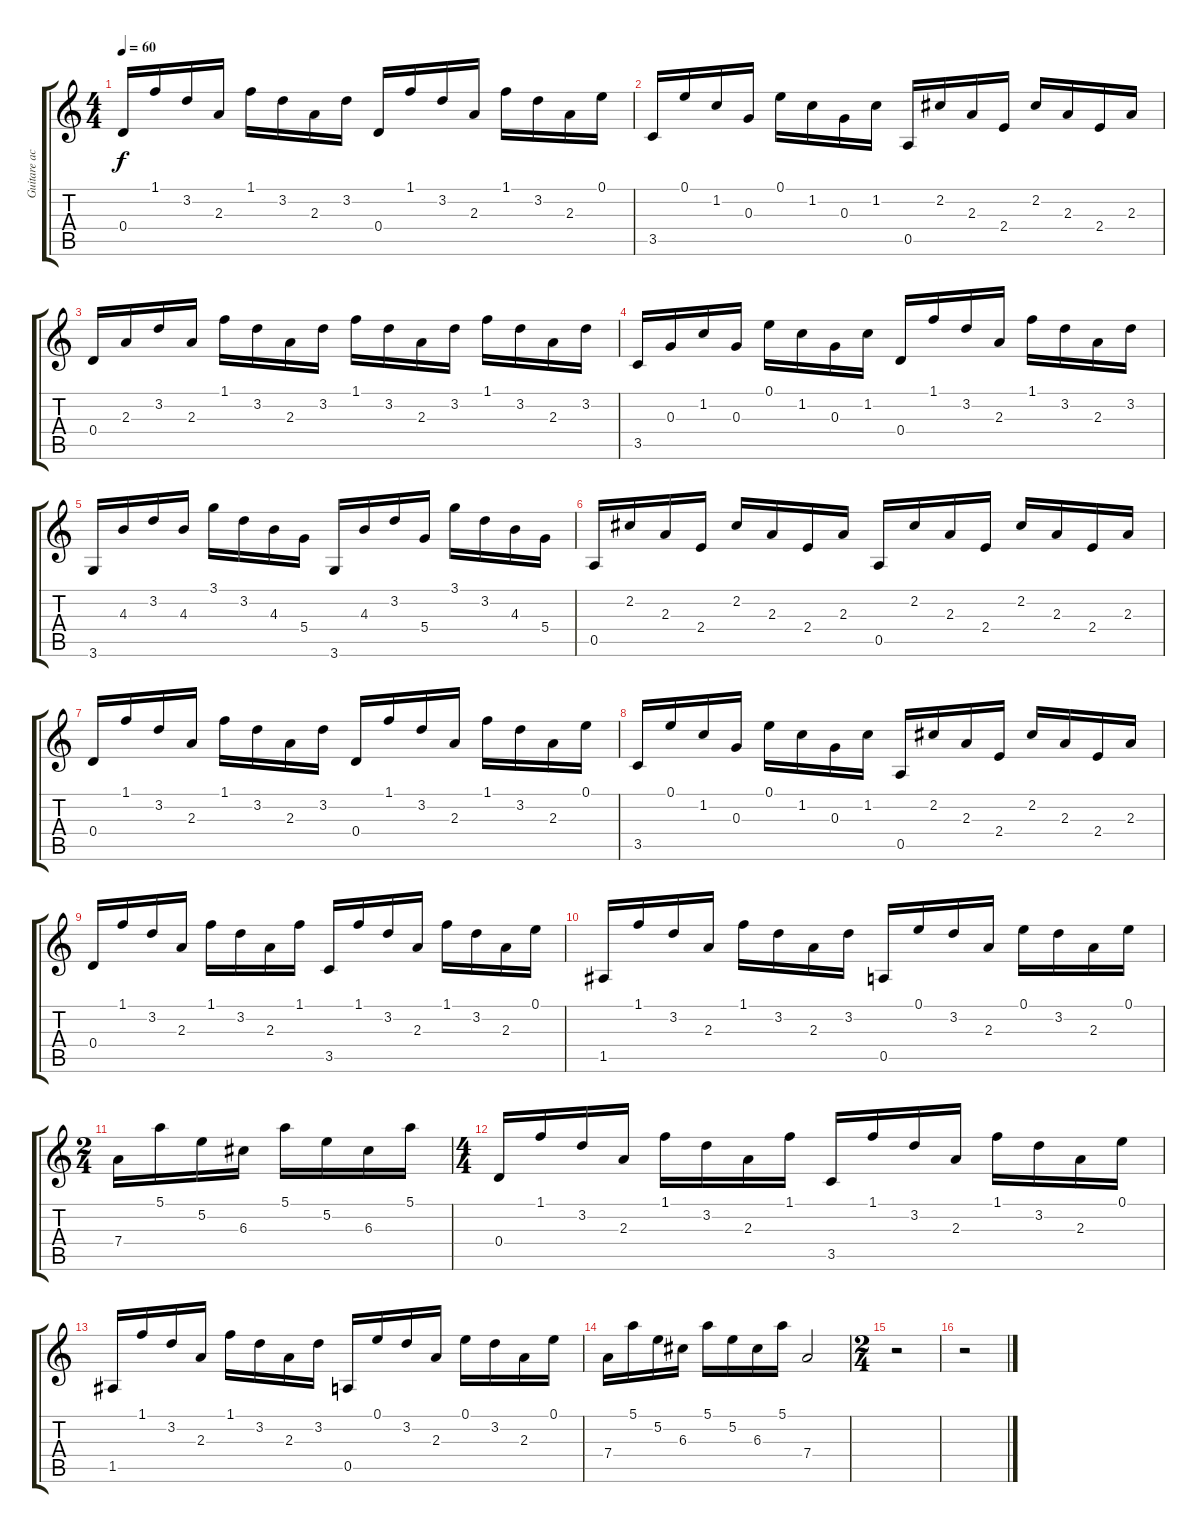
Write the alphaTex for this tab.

\track ("Guitare accoustique 1" "Guitare ac") {instrument acousticguitarsteel}
\staff {score tabs}
\tuning (E4 B3 G3 D3 A2 E2) {hide}
\ts (4 4)
\tempo 60
\clef g2
\ks c
0.4.16{dy f} 1.1.16 3.2.16 2.3.16 1.1.16 3.2.16 2.3.16 3.2.16 0.4.16 1.1.16 3.2.16 2.3.16 1.1.16 3.2.16 2.3.16 0.1.16 |
3.5.16 0.1.16 1.2.16 0.3.16 0.1.16 1.2.16 0.3.16 1.2.16 0.5.16 2.2.16 2.3.16 2.4.16 2.2.16 2.3.16 2.4.16 2.3.16 |
0.4.16 2.3.16 3.2.16 2.3.16 1.1.16 3.2.16 2.3.16 3.2.16 1.1.16 3.2.16 2.3.16 3.2.16 1.1.16 3.2.16 2.3.16 3.2.16 |
3.5.16 0.3.16 1.2.16 0.3.16 0.1.16 1.2.16 0.3.16 1.2.16 0.4.16 1.1.16 3.2.16 2.3.16 1.1.16 3.2.16 2.3.16 3.2.16 |
3.6.16 4.3.16 3.2.16 4.3.16 3.1.16 3.2.16 4.3.16 5.4.16 3.6.16 4.3.16 3.2.16 5.4.16 3.1.16 3.2.16 4.3.16 5.4.16 |
0.5.16 2.2.16 2.3.16 2.4.16 2.2.16 2.3.16 2.4.16 2.3.16 0.5.16 2.2.16 2.3.16 2.4.16 2.2.16 2.3.16 2.4.16 2.3.16 |
0.4.16 1.1.16 3.2.16 2.3.16 1.1.16 3.2.16 2.3.16 3.2.16 0.4.16 1.1.16 3.2.16 2.3.16 1.1.16 3.2.16 2.3.16 0.1.16 |
3.5.16 0.1.16 1.2.16 0.3.16 0.1.16 1.2.16 0.3.16 1.2.16 0.5.16 2.2.16 2.3.16 2.4.16 2.2.16 2.3.16 2.4.16 2.3.16 |
0.4.16 1.1.16 3.2.16 2.3.16 1.1.16 3.2.16 2.3.16 1.1.16 3.5.16 1.1.16 3.2.16 2.3.16 1.1.16 3.2.16 2.3.16 0.1.16 |
1.5.16 1.1.16 3.2.16 2.3.16 1.1.16 3.2.16 2.3.16 3.2.16 0.5.16 0.1.16 3.2.16 2.3.16 0.1.16 3.2.16 2.3.16 0.1.16 |
\ts (2 4)
7.4.16 5.1.16 5.2.16 6.3.16 5.1.16 5.2.16 6.3.16 5.1.16 |
\ts (4 4)
0.4.16 1.1.16 3.2.16 2.3.16 1.1.16 3.2.16 2.3.16 1.1.16 3.5.16 1.1.16 3.2.16 2.3.16 1.1.16 3.2.16 2.3.16 0.1.16 |
1.5.16 1.1.16 3.2.16 2.3.16 1.1.16 3.2.16 2.3.16 3.2.16 0.5.16 0.1.16 3.2.16 2.3.16 0.1.16 3.2.16 2.3.16 0.1.16 |
7.4.16 5.1.16 5.2.16 6.3.16 5.1.16 5.2.16 6.3.16 5.1.16 7.4.2 |
\ts (2 4)
r.2 |
r.2
